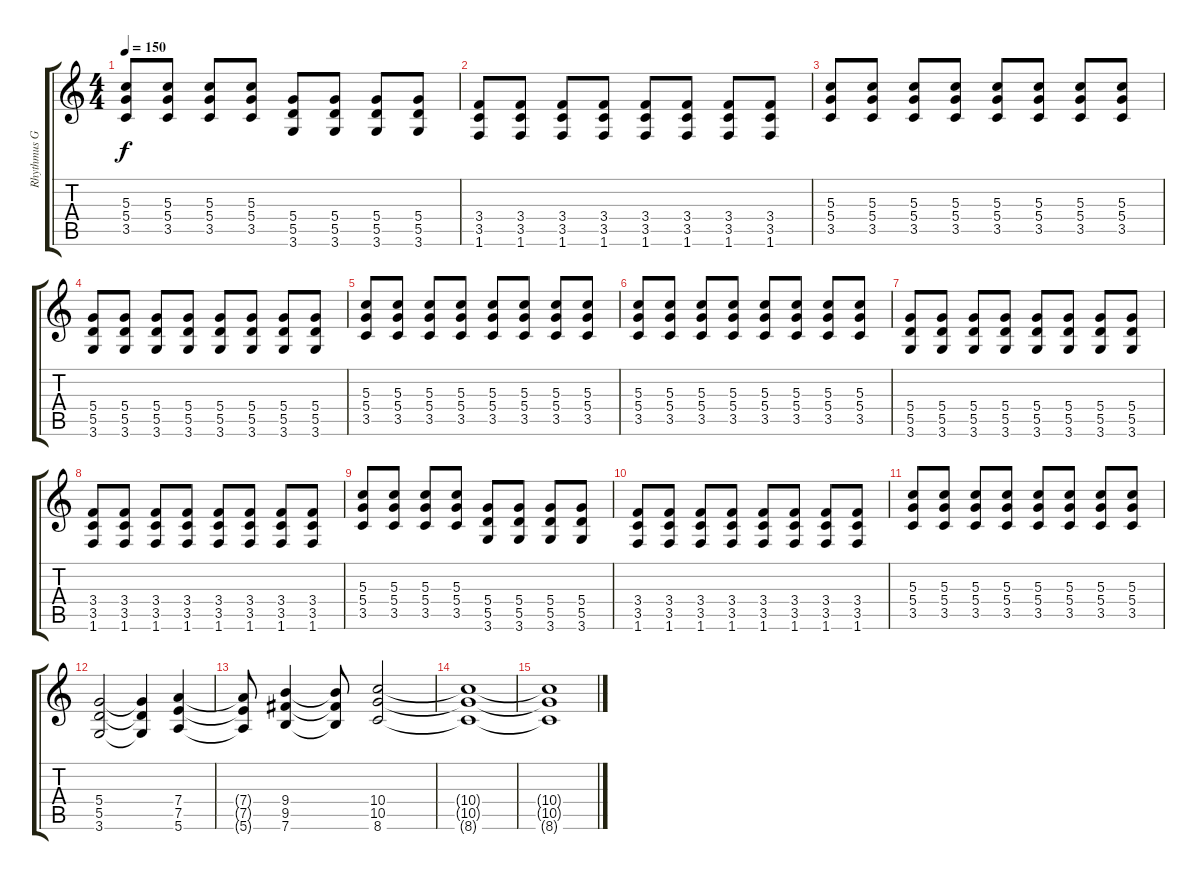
\track ("Rhythmus Gitarre" "Rhythmus G") {instrument distortionguitar}
\staff {score tabs}
\tuning (E4 B3 G3 D3 A2 E2) {hide}
\ts (4 4)
\tempo 150
\clef g2
\ks c
(5.3 5.4 3.5).8{dy f} (5.3 5.4 3.5).8 (5.3 5.4 3.5).8 (5.3 5.4 3.5).8 (5.4 5.5 3.6).8 (5.4 5.5 3.6).8 (5.4 5.5 3.6).8 (5.4 5.5 3.6).8 |
(3.4 3.5 1.6).8 (3.4 3.5 1.6).8 (3.4 3.5 1.6).8 (3.4 3.5 1.6).8 (3.4 3.5 1.6).8 (3.4 3.5 1.6).8 (3.4 3.5 1.6).8 (3.4 3.5 1.6).8 |
(5.3 5.4 3.5).8 (5.3 5.4 3.5).8 (5.3 5.4 3.5).8 (5.3 5.4 3.5).8 (5.3 5.4 3.5).8 (5.3 5.4 3.5).8 (5.3 5.4 3.5).8 (5.3 5.4 3.5).8 |
(5.4 5.5 3.6).8 (5.4 5.5 3.6).8 (5.4 5.5 3.6).8 (5.4 5.5 3.6).8 (5.4 5.5 3.6).8 (5.4 5.5 3.6).8 (5.4 5.5 3.6).8 (5.4 5.5 3.6).8 |
(5.3 5.4 3.5).8 (5.3 5.4 3.5).8 (5.3 5.4 3.5).8 (5.3 5.4 3.5).8 (5.3 5.4 3.5).8 (5.3 5.4 3.5).8 (5.3 5.4 3.5).8 (5.3 5.4 3.5).8 |
(5.3 5.4 3.5).8 (5.3 5.4 3.5).8 (5.3 5.4 3.5).8 (5.3 5.4 3.5).8 (5.3 5.4 3.5).8 (5.3 5.4 3.5).8 (5.3 5.4 3.5).8 (5.3 5.4 3.5).8 |
(5.4 5.5 3.6).8 (5.4 5.5 3.6).8 (5.4 5.5 3.6).8 (5.4 5.5 3.6).8 (5.4 5.5 3.6).8 (5.4 5.5 3.6).8 (5.4 5.5 3.6).8 (5.4 5.5 3.6).8 |
(3.4 3.5 1.6).8 (3.4 3.5 1.6).8 (3.4 3.5 1.6).8 (3.4 3.5 1.6).8 (3.4 3.5 1.6).8 (3.4 3.5 1.6).8 (3.4 3.5 1.6).8 (3.4 3.5 1.6).8 |
(5.3 5.4 3.5).8 (5.3 5.4 3.5).8 (5.3 5.4 3.5).8 (5.3 5.4 3.5).8 (5.4 5.5 3.6).8 (5.4 5.5 3.6).8 (5.4 5.5 3.6).8 (5.4 5.5 3.6).8 |
(3.4 3.5 1.6).8 (3.4 3.5 1.6).8 (3.4 3.5 1.6).8 (3.4 3.5 1.6).8 (3.4 3.5 1.6).8 (3.4 3.5 1.6).8 (3.4 3.5 1.6).8 (3.4 3.5 1.6).8 |
(5.3 5.4 3.5).8 (5.3 5.4 3.5).8 (5.3 5.4 3.5).8 (5.3 5.4 3.5).8 (5.3 5.4 3.5).8 (5.3 5.4 3.5).8 (5.3 5.4 3.5).8 (5.3 5.4 3.5).8 |
(5.4 5.5 3.6).2 (5.4{t} 5.5{t} 3.6{t}).4 (7.4 7.5 5.6).4 |
(7.4{t} 7.5{t} 5.6{t}).8 (9.4 9.5 7.6).4 (9.4{t} 9.5{t} 7.6{t}).8 (10.4 10.5 8.6).2 |
(10.4{t} 10.5{t} 8.6{t}).1 |
(10.4{t} 10.5{t} 8.6{t}).1
